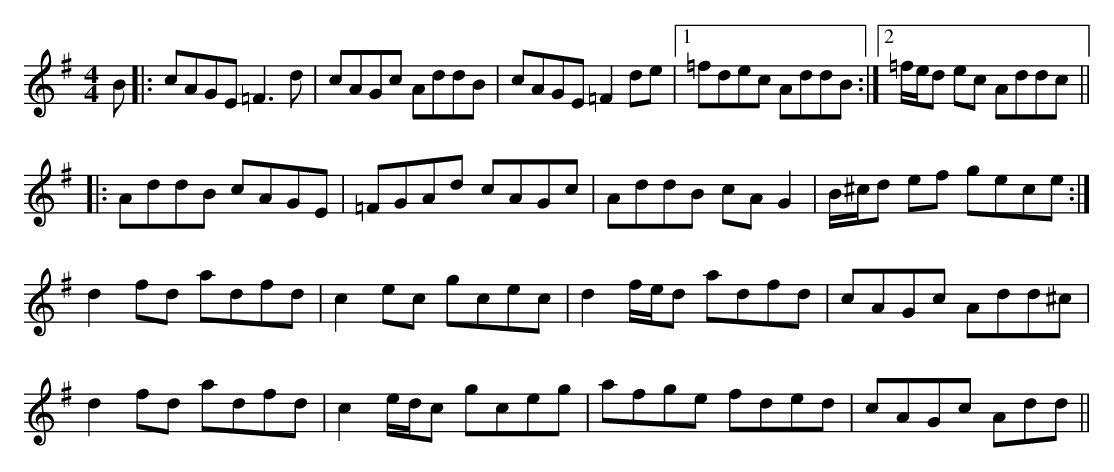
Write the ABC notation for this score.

X:1
M:4/4
K:Dmix
B|:cAGE =F3d|cAGc AddB|cAGE =F2de|1 =fdec AddB:|2 =f/e/d ec Addc||
|:AddB cAGE|=FGAd cAGc|AddB cAG2|B/^c/d ef gece:|
d2fd adfd|c2ec gcec|d2 f/e/d adfd|cAGc Add^c|
d2fd adfd|c2 e/d/c gceg|afge fded|cAGc Add||
